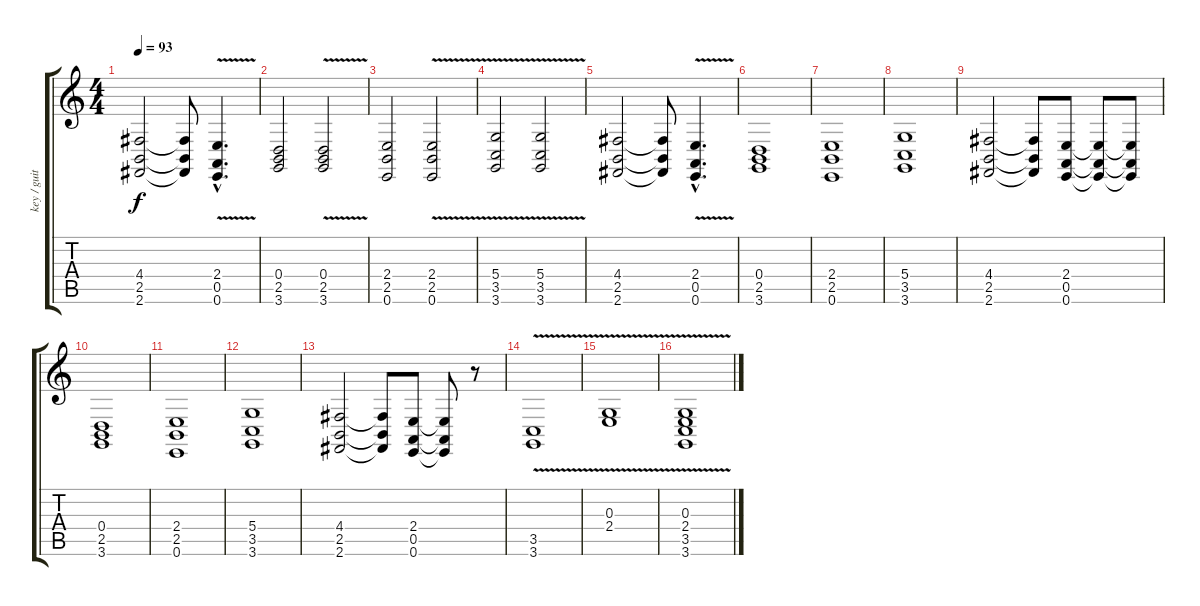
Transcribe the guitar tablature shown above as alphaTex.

\track ("key / guitar" "key / guit") {instrument drawbarorgan}
\staff {score tabs}
\tuning (E4 B3 G3 D3 A2 E2) {hide}
\ts (4 4)
\tempo 93
\clef g2
\ks c
(4.4 2.5 2.6).2{dy f} (4.4{t} 2.5{t} 2.6{t}).8 (2.4{v hac} 0.5{v hac} 0.6{v hac}).4{d} |
(0.4 2.5 3.6).2 (0.4{v} 2.5{v} 3.6{v}).2 |
(2.4 2.5 0.6).2 (2.4{v} 2.5{v} 0.6{v}).2 |
(5.4{v} 3.5{v} 3.6{v}).2 (5.4{v} 3.5{v} 3.6{v}).2 |
(4.4 2.5 2.6).2 (4.4{t} 2.5{t} 2.6{t}).8 (2.4{v hac} 0.5{v hac} 0.6{v hac}).4{d} |
(0.4 2.5 3.6).1{instrument overdrivenguitar} |
(2.4 2.5 0.6).1 |
(5.4 3.5 3.6).1 |
(4.4 2.5 2.6).2 (4.4{t} 2.5{t} 2.6{t}).8 (2.4 0.5 0.6).8 (2.4{t} 0.5{t} 0.6{t}).8 (2.4{t} 0.5{t} 0.6{t}).8 |
(0.4 2.5 3.6).1 |
(2.4 2.5 0.6).1 |
(5.4 3.5 3.6).1 |
(4.4 2.5 2.6).2 (4.4{t} 2.5{t} 2.6{t}).8 (2.4 0.5 0.6).8 (2.4{t} 0.5{t} 0.6{t}).8 r.8 |
(3.5{v} 3.6{v}).1{volume 16 instrument drawbarorgan} |
(0.3{v} 2.4{v}).1 |
(0.3{v} 2.4{v} 3.5{v} 3.6{v}).1
